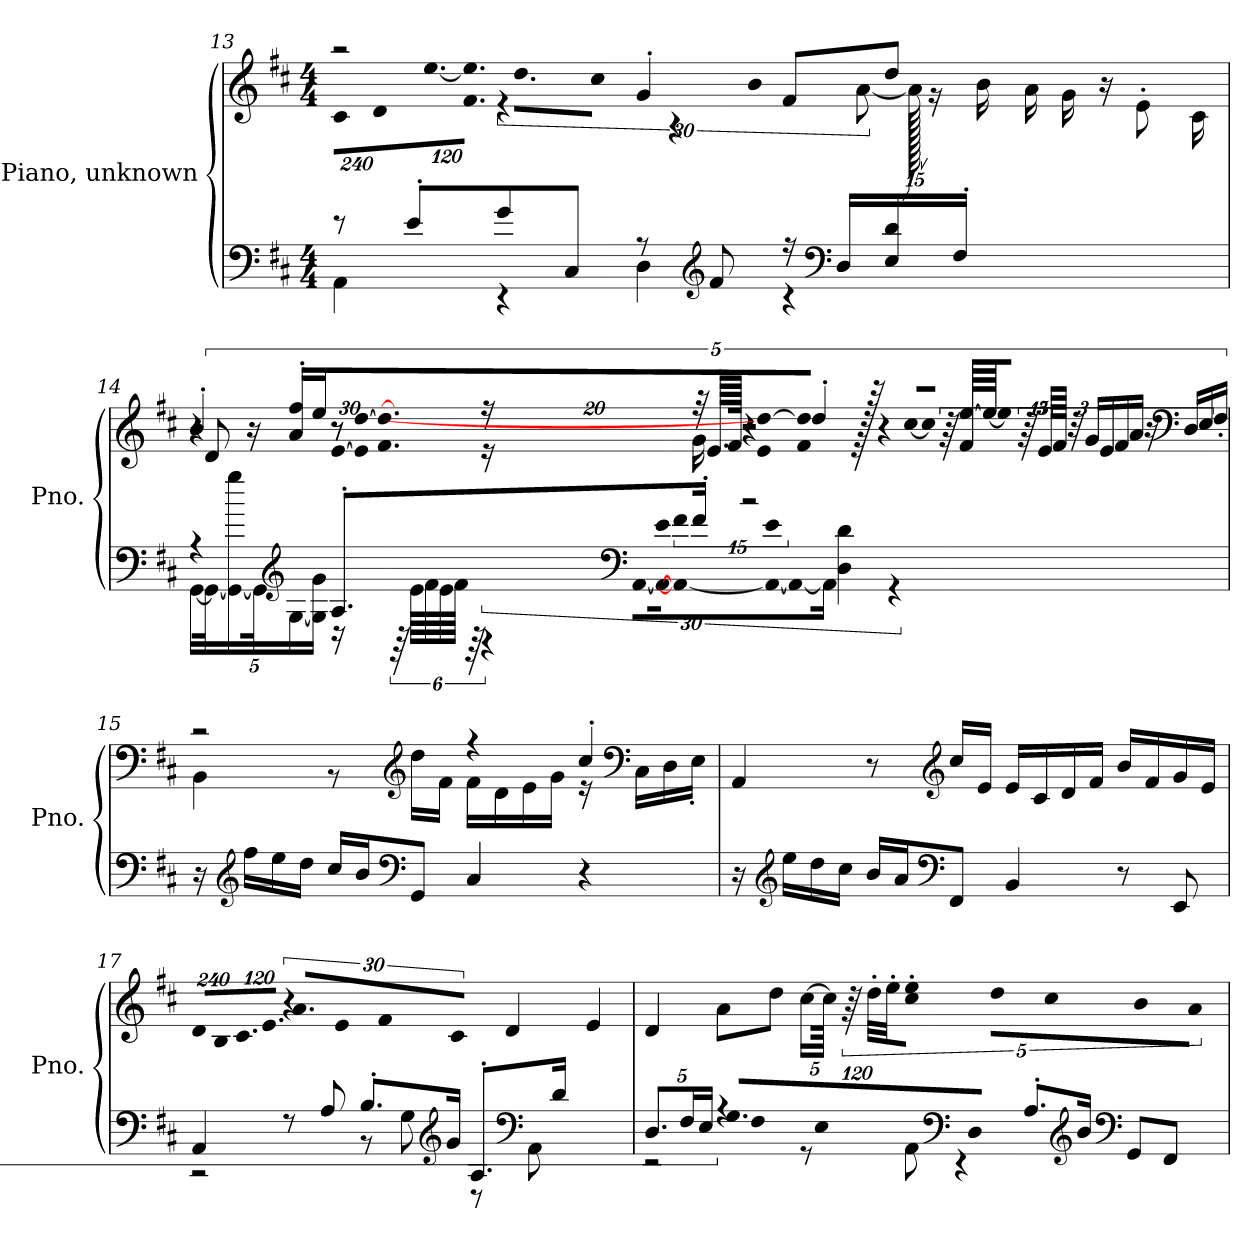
**kern	**kern
*part1	*part1
*staff2	*staff1
*I"Piano, unknown	*
*I'Pno.	*
!!LO:LB:g=z
*clefF4	*clefG2
*k[f#c#]	*k[f#c#]
*M4/4	*M4/4
=13	=13
*^	*^
*	*	*	*Xbrackettup
!	!	!	!LO:N:vis=16
8r	4AA\	2r	1920%137c#\LL
!	!	!	!LO:N:vis=16
.	.	.	1920%137d\
8e'/L	.	.	.
!	!	!	!LO:N:vis=32.
.	.	.	[1920%103ee\L
!	!	!	!LO:N:vis=32.
.	.	.	1920%103f#\ 1920%103ee\]JJJ
*	*	*	*brackettup
!	!	!	!LO:N:vis=64
8g/	4r	.	960%17r
!	!	!	!LO:N:vis=32.
.	.	.	1920%103dd\LLL
!	!	!	!LO:N:vis=32
.	.	.	640%23cc#\JJJ
!	!	!	!LO:N:vis=32
.	.	.	640%23r
8C#/J	.	.	.
!	!	!	!LO:N:vis=32
.	.	.	640%23b\KLL
.	.	.	[240%17a\J
8r	4D\	4g'/	1920a\]
.	.	.	16r
.	.	.	16b\LL
*clefG2	*	*	*
8f#/	.	.	.
.	.	.	16a\
.	.	.	16g\JJ
16r	4r	8f#/L	.
.	.	.	16r
*clefF4	*	*	*
16D/LL	.	.	.
.	.	.	8e'\L
16E/ 16d/	.	8dd/J	.
16F#'/JJ	.	.	.
.	.	.	16c#\Jk
1920ryy	1920ryy	1920ryy	.
*	*	*v	*v
!!LO:LB:g=z
=14	=14	=14
*	*Xbrackettup	*
*	*	*^
*	*	*	*^
4r	[20GG\LL	4b'/	4r	10d/
.	40GG\K_	.	.	.
.	20GG\_ 20gg\	.	.	.
.	.	.	.	20r
.	40GG\K]	.	.	.
*clefG2	*	*	*	*
.	[20G\	.	.	20a/' 20ff#/'LL
.	20G\] 20g\JJ	.	.	20ee/
*	*	*	*	*Xbrackettup
!	!	!	!	!LO:N:vis=256
8.A'/L	16r	8r	8r	[1920%17e/LLL
!	!	!	!	!LO:N:vis=256
.	.	.	.	1920%17e/] [1920%17dd/J
!	!	!	!	!LO:N:vis=64.
.	.	.	.	640%17f#/ 640%17dd/_
.	.	.	.	1920ryy
!	!	!	!	!LO:N:vis=256
.	.	.	.	1920%17e/ 1920%17dd/_L
!	!	!	!	!LO:N:vis=256
.	.	.	.	1920%17f#/ 1920%17dd/]JJJJJ
*	*brackettup	*	*	*
.	96r	.	.	1920r
.	.	.	.	1920%19r
.	96e\LLLL	.	.	[48cc#/LLL
.	96f#\	.	.	.
.	96e\	.	.	32cc#/JJJ]
.	96f#\JJJJ	.	.	.
.	96r	.	.	.
!	!LO:N:vis=128	!	!	!
*	*	*	*	*brackettup
.	1920%17r	16r	16r	96r
*clefF4	*	*	*	*
!	!LO:N:vis=256	!	!	!
.	[1920%17AA\KLLLL	.	.	.
.	.	.	.	96f#/ [96ee/LLLL
!	!LO:N:vis=64	!	!	!
.	960%17AA\_ 960%17e\	.	.	.
.	.	.	.	96ee/J_
.	.	.	.	32ee/JJJ]
.	1920ryy	.	.	.
!	!LO:N:vis=256	!	!	!
.	1920%17AA\_ 1920%17f#\L	.	.	.
!	!LO:N:vis=256	!	!	!
.	1920%17AA\_ 1920%17e\	.	.	.
!	!LO:N:vis=256	!	!	!
.	1920%17AA\JJJ_	.	.	.
16f#'/Jk	16AA\JJ]	32r	16g\	96r
.	.	.	.	96e/LLLL
.	.	.	.	96f#/JJJJ
.	.	64.e'/LLLL	.	32r
.	.	128f#/JJJJk	.	.
2r	4D\ 4d\	4r	2r	16g/LL
.	.	.	.	16e/
.	.	.	.	16f#/
.	.	.	.	16a/JJ
.	4r	4dd'/	.	16r
*	*	*clefF4	*	*
.	.	.	.	16D/LL
.	.	.	.	16E/
.	.	.	.	16F#'/JJ
*v	*v	*	*	*
*	*	*v	*v
!!LO:LB:g=z
=15	=15	=15
16r	2r	4BB\
*clefG2	*	*
16ff#\LL	.	.
16ee\	.	.
16dd\JJ	.	.
16cc#/LL	.	8r
16b/J	.	.
*clefF4	*clefG2	*
8GG/J	.	16dd\LL
.	.	16f#\JJ
4C#/	4r	16f#\LL
.	.	16d\
.	.	16e\
.	.	16g\JJ
4r	4cc#'/	16r
*	*clefF4	*
.	.	16C#\LL
.	.	16D\
.	.	16E'\JJ
*	*v	*v
=16	=16
16r	4AA/
*clefG2	*
16ee\LL	.
16dd\	.
16cc#\JJ	.
16b/LL	8r
16a/J	.
*clefF4	*clefG2
8FF#/J	16cc#/LL
.	16e/JJ
4BB/	16e/LL
.	16c#/
.	16d/
.	16f#/JJ
8r	16b/LL
.	16f#/
8EE/	16g/
.	16e/JJ
!!LO:PB:g=z
=17	=17
*^	*
*	*	*Xbrackettup
!	!	!LO:N:vis=16
4AA/	2r	1920%137d/LL
!	!	!LO:N:vis=16
.	.	1920%137B/
!	!	!LO:N:vis=32.
.	.	1920%103c#/L
!	!	!LO:N:vis=32.
.	.	1920%103e/JJJ
*	*	*brackettup
!	!	!LO:N:vis=64
8r	.	960%17r
!	!	!LO:N:vis=32.
.	.	1920%103a/KLL
!	!	!LO:N:vis=16
.	.	1920%137e/
8A/	.	.
!	!	!LO:N:vis=32
.	.	640%23f#/K
!	!	!LO:N:vis=16
.	.	1920%137c#/JJ
8.B'/L	8r	4d/
.	8G\	.
*clefG2	*	*
16g/Jk	.	.
8.A'/L	8r	4e/
*clefF4	*	*
.	8AA\	.
16d/Jk	.	.
=18	=18	=18
*Xbrackettup	*	*
10.D/L	2r	4d/
20F#/L	.	.
20E/JJ	.	.
*brackettup	*	*
!LO:N:vis=64	!	!
960%17r	.	8a\L
!LO:N:vis=32.	!	!
1920%103G/KLL	.	.
!LO:N:vis=16	!	!
1920%137F#/	.	.
.	.	8dd\J
!LO:N:vis=32	!	!
640%23E/K	.	.
!LO:N:vis=16	!	!
1920%137D/JJ	.	.
8.A'/L	8r	[20cc#\LL
.	.	80cc#\JJkk]
.	.	80r
.	.	40dd'\LLL
.	.	40ee'\JJ
.	8AA\	8cc#\' 8ee\'J
*clefG2	*	*
16b/Jk	.	.
*clefF4	*	*
8GG/L	4r	16dd\LL
.	.	16cc#\
8FF#/J	.	16b\
.	.	16a\JJ
*v	*v	*
=	=
*-	*-
